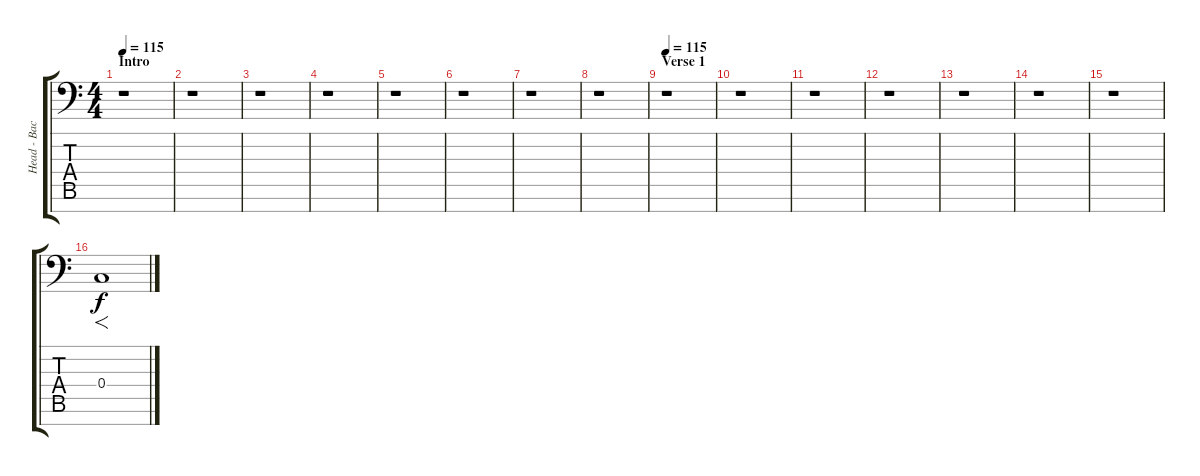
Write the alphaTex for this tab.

\track ("Head - Background vocals" "Head - Bac") {instrument lead2sawtooth}
\staff {score tabs}
\tuning (D4 A3 F3 C3 G2 D2 A1) {hide}
\ts (4 4)
\section ("" "Intro")
\tempo 115
\clef f4
\ks c
r.1{dy f instrument lead2sawtooth} |
r.1 |
r.1 |
r.1 |
r.1 |
r.1 |
r.1 |
r.1 |
\section ("" "Verse 1")
\tempo 115
r.1 |
r.1 |
r.1 |
r.1 |
r.1 |
r.1 |
r.1 |
0.4.1{f volume 16 balance 8 instrument lead2sawtooth}
